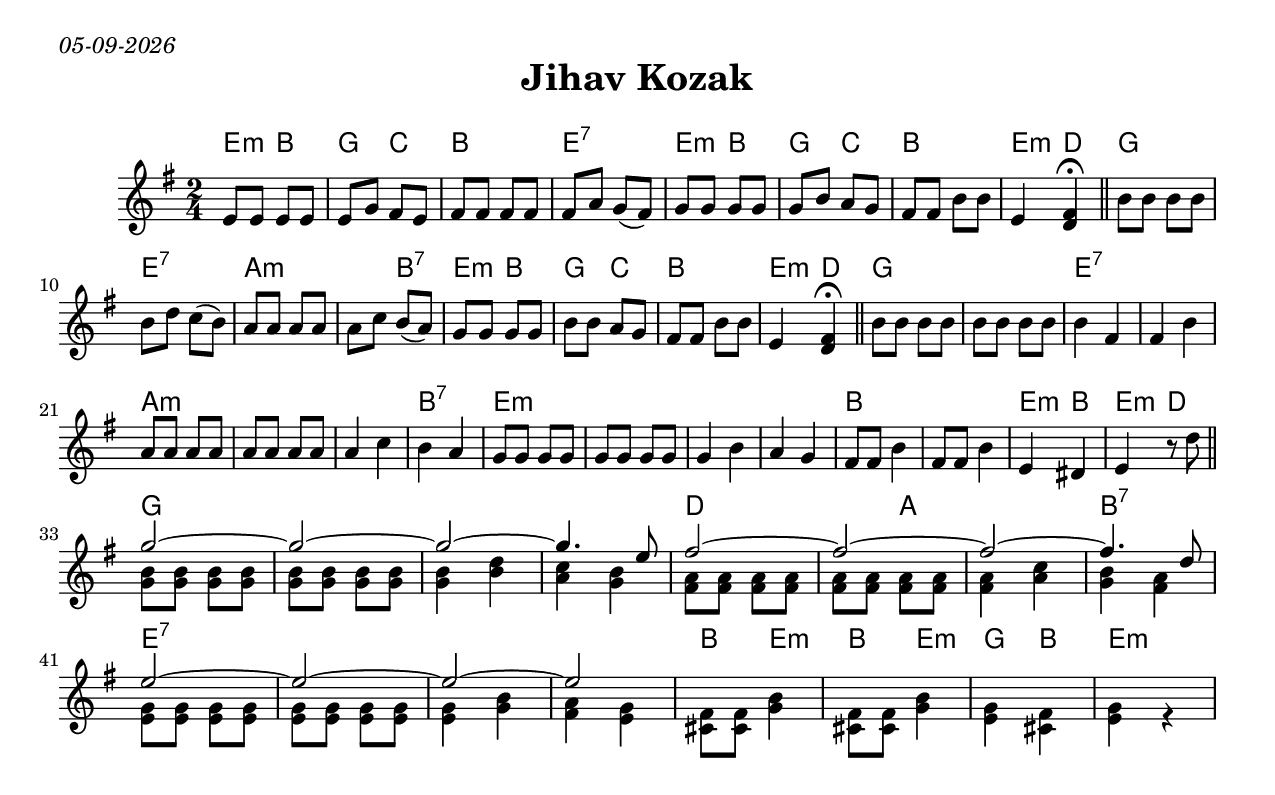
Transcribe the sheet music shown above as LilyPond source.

\version "2.20.0"
\include "english.ly"
\paper{
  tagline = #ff
  print-all-headers = ##t
  #(set-paper-size "letter")
}
date = #(strftime "%d-%m-%Y" (localtime (current-time)))

\markup{ \italic{ \date }  }

%\markup{ Got something to say? }

global = {
  \clef treble
  \key e \minor
  \time 2/4
  \set Score.markFormatter = #format-mark-box-alphabet
}

%#################################### Melody ########################
melody = \relative c' {
  \global
  %\partial 4 g4    %lead in notes

  e8 e e e
  e8 g fs e
  fs fs fs fs
  fs a g(fs)

  g g g g
  g b a g
  fs fs b b
  e,4 <<d fs \fermata >>  \bar"||" %add slur

  b8 b b b
  b d c(b)
  a a a a
  a c b(a)

  g g g g
  b b a g
  fs fs b b
  e,4 <<d fs\fermata >>  \bar "||"

  b8 b b b
  b b b b
  b4 fs
  fs4 b

  a8 a a a
  a a a a
  a4 c
  b4 a

  g8 g g g
  g g g g
  g4 b
  a4 g

  fs8 fs b4
  fs8 fs b4
  e,4 ds
  e r8 d'  \bar"||"
  \break
<<
  \relative {g''2 ~ g2 ~g2 ~ g4. e8
   fs2~fs2~fs2~fs4. d8
   e2~e~e~e
  }
  \\
  \relative {
   <<g'8 b>> <<g b>> <<g b>> <<g b>>
   <<g b>> <<g b>><<g b>><<g b>>
   <<g4 b>><<b d>>
   <<a4 c>><<g b>>

   <<fs8 a>><<fs a>><<fs8 a>><<fs a>>
   <<fs8 a>><<fs a>><<fs8 a>><<fs a>>
   <<fs4 a>> <<a c>>
   <<g4 b>><<fs a>>

   <<e8 g>><<e g>><<e g>><<e g>>
   <<e8 g>><<e g>><<e g>><<e g>>
   <<e4 g>> <<g b>>
   <<fs a>> <<e g>>

   <<cs,8 fs>><<cs fs>> <<g4 b>>
   <<cs,8 fs>><<cs fs>> <<g4 b>>
   <<e,4 g>> <<cs, fs>>
   <<e4 g>> r



  }
  %\\
  %\relative { f2 }
>>

}
%################################# Lyrics #####################
%\addlyrics{ \set stanza = #"1. " }
%################################# Chords #######################
harmonies = \chordmode {
   e4:m
   b4
   g4 c
   b2

   e2:7
   e4:m b4
   g4 c4
   b2
   e4:m d4
   %bar
   g2
   e2:7
   a4*3:m b4:7
   e4:m
   b4
   g4 c4
   b2
   e4:m d4

  %bar

  g2*2
  e2*2:7
  a2*3:m
  b2:7
  e2*4:m
  b2*2
  e4:m b4
  e4:m d

  % bar
  g2*4
  d4*3
  a4*3
  b2:7
  e2*4:7
  b4 e4:m
  b4 e4:m
  g4 b4
  e2:m
}

\score {
  % transpose score below
  %\transpose c d
  <<
    \new ChordNames {
      \set chordChanges = ##f
      \harmonies
    }
    \new Staff   \melody
  >>
  \header{
    title= "Jihav Kozak"
    subtitle=""
    composer= ""\version "2.22.2"

    instrument =""
    arranger= ""
  }
  \layout{indent = 1.0\cm}
  \midi {
    \tempo 4 = 120

    % \midi { }
  }
}
%{
% more verses:
\markup{}
\markup {
  \font-size #2
  \fill-line {
    \hspace #0.1 % distance from left margin
    \column {
      \line { "1."
\column {
 ""
}
      }
      \hspace #0.2 % vertical distance between verses
      \line { "2."
\column {
""
}
      }
    }
    \hspace #0.1  % horiz. distance between columns
    \column {
      \line { "3."
\column {
 ""
}
      }
      \hspace #0.2 % distance between verses
      \line { "4."
\column {
""
}
      }
    }
    \hspace #0.1 % distance to right margin
  }
}

%}